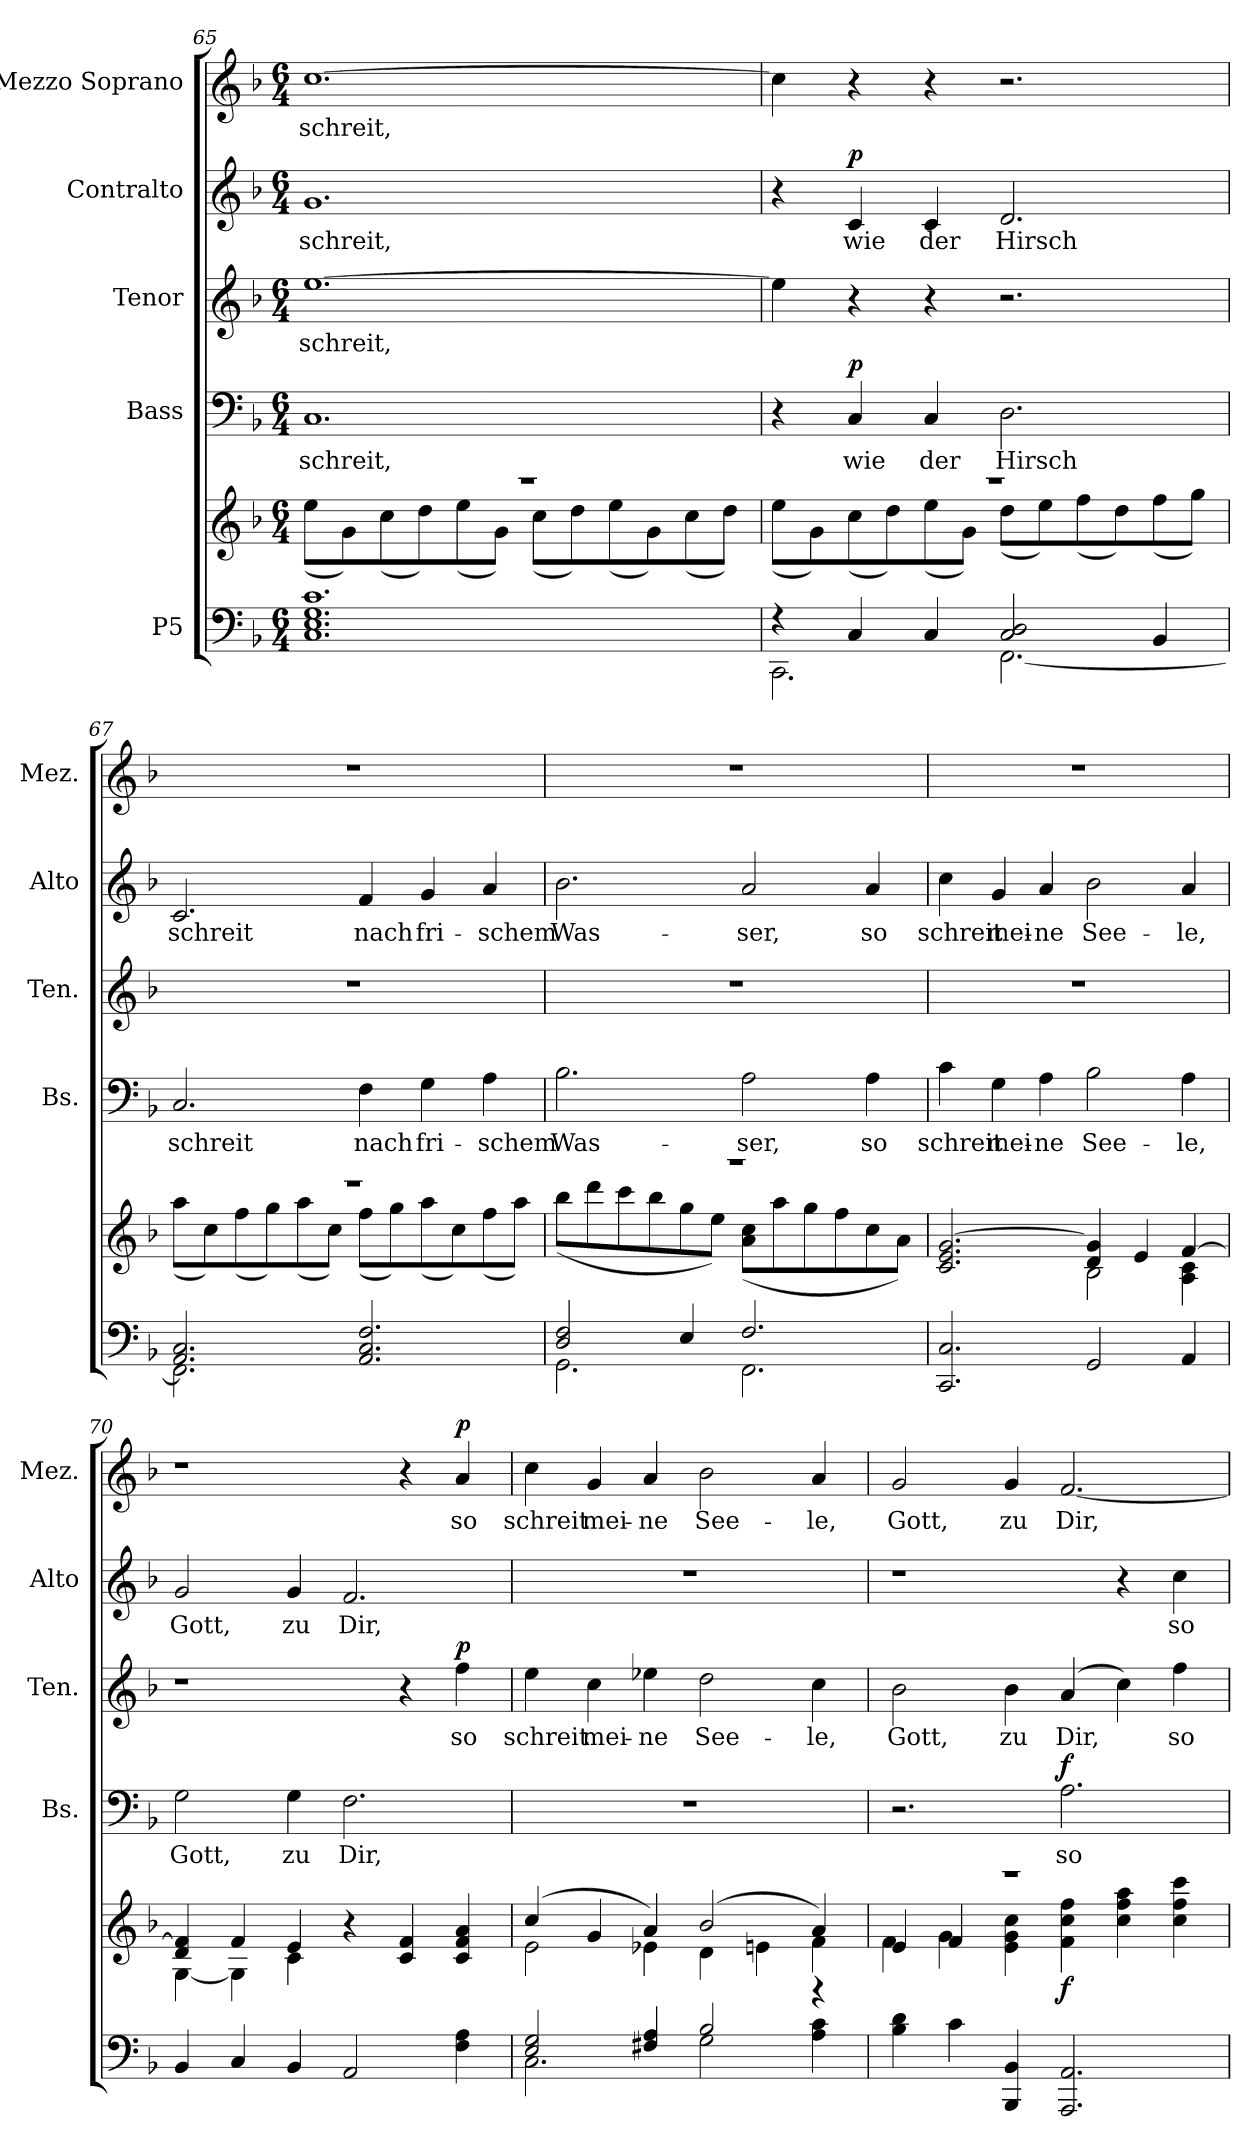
**kern	**kern	**dynam	**kern	**text	**dynam	**kern	**text	**dynam	**kern	**text	**dynam	**kern	**text	**dynam
*part5	*part5	*part5	*part4	*part4	*part4	*part3	*part3	*part3	*part2	*part2	*part2	*part1	*part1	*part1
*staff6	*staff5	*staff5/6	*staff4	*staff4	*staff4	*staff3	*staff3	*staff3	*staff2	*staff2	*staff2	*staff1	*staff1	*staff1
*I"P5	*	*	*I"Bass	*	*	*I"Tenor	*	*	*I"Contralto	*	*	*I"Mezzo Soprano	*	*
*	*	*	*I'Bs.	*	*	*I'Ten.	*	*	*I'Alto	*	*	*I'Mez.	*	*
*clefF4	*clefG2	*	*clefF4	*	*	*clefG2	*	*	*clefG2	*	*	*clefG2	*	*
*	*	*	*	*	*	*ITrd7c12	*	*	*	*	*	*	*	*
*k[b-]	*k[b-]	*	*k[b-]	*	*	*k[b-]	*	*	*k[b-]	*	*	*k[b-]	*	*
*F:	*F:	*	*F:	*	*	*F:	*	*	*F:	*	*	*F:	*	*
*M6/4	*M6/4	*	*M6/4	*	*	*M6/4	*	*	*M6/4	*	*	*M6/4	*	*
=65	=65	=65	=65	=65	=65	=65	=65	=65	=65	=65	=65	=65	=65	=65
*	*^	*	*	*	*	*	*	*	*	*	*	*	*	*
1.C 1.E 1.G 1.c	1.r	(>8ee\L	.	1.C	schreit,	.	[1.e	schreit,	.	1.g	schreit,	.	[1.cc	schreit,	.
.	.	8g\)	.	.	.	.	.	.	.	.	.	.	.	.	.
.	.	(>8cc\	.	.	.	.	.	.	.	.	.	.	.	.	.
.	.	8dd\)	.	.	.	.	.	.	.	.	.	.	.	.	.
.	.	(>8ee\	.	.	.	.	.	.	.	.	.	.	.	.	.
.	.	8g\J)	.	.	.	.	.	.	.	.	.	.	.	.	.
.	.	(>8cc\L	.	.	.	.	.	.	.	.	.	.	.	.	.
.	.	8dd\)	.	.	.	.	.	.	.	.	.	.	.	.	.
.	.	(>8ee\	.	.	.	.	.	.	.	.	.	.	.	.	.
.	.	8g\)	.	.	.	.	.	.	.	.	.	.	.	.	.
.	.	(>8cc\	.	.	.	.	.	.	.	.	.	.	.	.	.
.	.	8dd\J)	.	.	.	.	.	.	.	.	.	.	.	.	.
!!LO:PB:g=z
=66	=66	=66	=66	=66	=66	=66	=66	=66	=66	=66	=66	=66	=66	=66	=66
*^	*	*	*	*	*	*	*	*	*	*	*	*	*	*	*
4r	2.CC\	1.r	(>8ee\L	.	4r	.	.	4e\]	.	.	4r	.	.	4cc\]	.	.
.	.	.	8g\)	.	.	.	.	.	.	.	.	.	.	.	.	.
!	!	!	!	!	!	!	!LO:DY:a	!	!	!	!	!	!LO:DY:a	!	!	!
4C/	.	.	(>8cc\	.	4C/	wie	p	4r	.	.	4c/	wie	p	4r	.	.
.	.	.	8dd\)	.	.	.	.	.	.	.	.	.	.	.	.	.
4C/	.	.	(>8ee\	.	4C/	der	.	4r	.	.	4c/	der	.	4r	.	.
.	.	.	8g\J)	.	.	.	.	.	.	.	.	.	.	.	.	.
2C/ 2D/	[2.FF\	.	(>8dd\L	.	2.D\	Hirsch	.	2.r	.	.	2.d/	Hirsch	.	2.r	.	.
.	.	.	8ee\)	.	.	.	.	.	.	.	.	.	.	.	.	.
.	.	.	(>8ff\	.	.	.	.	.	.	.	.	.	.	.	.	.
.	.	.	8dd\)	.	.	.	.	.	.	.	.	.	.	.	.	.
4BB-/	.	.	(>8ff\	.	.	.	.	.	.	.	.	.	.	.	.	.
.	.	.	8gg\J)	.	.	.	.	.	.	.	.	.	.	.	.	.
=67	=67	=67	=67	=67	=67	=67	=67	=67	=67	=67	=67	=67	=67	=67	=67	=67
2.AA/ 2.C/	2.FF\]	1.r	(>8aa\L	.	2.C/	schreit	.	1.r	.	.	2.c/	schreit	.	1.r	.	.
.	.	.	8cc\)	.	.	.	.	.	.	.	.	.	.	.	.	.
.	.	.	(>8ff\	.	.	.	.	.	.	.	.	.	.	.	.	.
.	.	.	8gg\)	.	.	.	.	.	.	.	.	.	.	.	.	.
.	.	.	(>8aa\	.	.	.	.	.	.	.	.	.	.	.	.	.
.	.	.	8cc\J)	.	.	.	.	.	.	.	.	.	.	.	.	.
2.AA/ 2.C/ 2.F/	2.ryy	.	(>8ff\L	.	4F\	nach	.	.	.	.	4f/	nach	.	.	.	.
.	.	.	8gg\)	.	.	.	.	.	.	.	.	.	.	.	.	.
.	.	.	(>8aa\	.	4G\	fri-	.	.	.	.	4g/	fri-	.	.	.	.
.	.	.	8cc\)	.	.	.	.	.	.	.	.	.	.	.	.	.
.	.	.	(>8ff\	.	4A\	-schem	.	.	.	.	4a/	-schem	.	.	.	.
.	.	.	8aa\J)	.	.	.	.	.	.	.	.	.	.	.	.	.
=68	=68	=68	=68	=68	=68	=68	=68	=68	=68	=68	=68	=68	=68	=68	=68	=68
2D/ 2F/	2.GG\	1.r	(>8bb-\L	.	2.B-\	Was-	.	1.r	.	.	2.b-\	Was-	.	1.r	.	.
.	.	.	8ddd\	.	.	.	.	.	.	.	.	.	.	.	.	.
.	.	.	8ccc\	.	.	.	.	.	.	.	.	.	.	.	.	.
.	.	.	8bb-\	.	.	.	.	.	.	.	.	.	.	.	.	.
4E/	.	.	8gg\	.	.	.	.	.	.	.	.	.	.	.	.	.
.	.	.	8ee\J)	.	.	.	.	.	.	.	.	.	.	.	.	.
2.F/	2.FF\	.	(>8a\ 8cc\L	.	2A\	-ser,	.	.	.	.	2a/	-ser,	.	.	.	.
.	.	.	8aa\	.	.	.	.	.	.	.	.	.	.	.	.	.
.	.	.	8gg\	.	.	.	.	.	.	.	.	.	.	.	.	.
.	.	.	8ff\	.	.	.	.	.	.	.	.	.	.	.	.	.
.	.	.	8cc\	.	4A\	so	.	.	.	.	4a/	so	.	.	.	.
.	.	.	8a\J)	.	.	.	.	.	.	.	.	.	.	.	.	.
*v	*v	*	*	*	*	*	*	*	*	*	*	*	*	*	*	*
!!LO:LB:g=z
=69	=69	=69	=69	=69	=69	=69	=69	=69	=69	=69	=69	=69	=69	=69	=69
2.CC/ 2.C/	2.c/ 2.e/ [2.g/	2.ryy	.	4c\	schreit	.	1.r	.	.	4cc\	schreit	.	1.r	.	.
.	.	.	.	4G\	mei-	.	.	.	.	4g/	mei-	.	.	.	.
.	.	.	.	4A\	-ne	.	.	.	.	4a/	-ne	.	.	.	.
2GG/	4d/ 4g/]	2B-\	.	2B-\	See-	.	.	.	.	2b-\	See-	.	.	.	.
.	4e/	.	.	.	.	.	.	.	.	.	.	.	.	.	.
4AA/	[4f/	4A\ 4c\	.	4A\	-le,	.	.	.	.	4a/	-le,	.	.	.	.
=70	=70	=70	=70	=70	=70	=70	=70	=70	=70	=70	=70	=70	=70	=70	=70
4BB-/	4d/ 4f/]	[4G\	.	2G\	Gott,	.	1r	.	.	2g/	Gott,	.	1r	.	.
4C/	4f/	4G\]	.	.	.	.	.	.	.	.	.	.	.	.	.
4BB-/	4e/	4c\	.	4G\	zu	.	.	.	.	4g/	zu	.	.	.	.
2AA/	4r	2.ryy	.	2.F\	Dir,	.	.	.	.	2.f/	Dir,	.	.	.	.
.	4c/ 4f/	.	.	.	.	.	4r	.	.	.	.	.	4r	.	.
!	!	!	!	!	!	!	!	!	!LO:DY:a	!	!	!	!	!	!LO:DY:a
4F\ 4A\	4c/ 4f/ 4a/	.	.	.	.	.	4f\	so	p	.	.	.	4a/	so	p
=71	=71	=71	=71	=71	=71	=71	=71	=71	=71	=71	=71	=71	=71	=71	=71
*^	*	*	*	*	*	*	*	*	*	*	*	*	*	*	*
2E/ 2G/	2.C\	(>4cc/	2e\	.	1.r	.	.	4e\	schreit	.	1.r	.	.	4cc\	schreit	.
.	.	4g/	.	.	.	.	.	4c\	mei-	.	.	.	.	4g/	mei-	.
4F#X/ 4A/	.	4a/)	4e-X\	.	.	.	.	4e-X\	-ne	.	.	.	.	4a/	-ne	.
2B-/	2G\	(>2b-/	4d\	.	.	.	.	2d\	See-	.	.	.	.	2b-\	See-	.
.	.	.	4en\	.	.	.	.	.	.	.	.	.	.	.	.	.
4r	4A\ 4c\	4a/)	4f\	.	.	.	.	4c\	-le,	.	.	.	.	4a/	-le,	.
*v	*v	*	*	*	*	*	*	*	*	*	*	*	*	*	*	*
!!LO:PB:g=z
=72	=72	=72	=72	=72	=72	=72	=72	=72	=72	=72	=72	=72	=72	=72	=72
4B-\ 4d\	4e/	4f\	.	2.r	.	.	2B-\	Gott,	.	1r	.	.	2g/	Gott,	.
4c\	4f/	4g\	.	.	.	.	.	.	.	.	.	.	.	.	.
4BBB-/ 4BB-/	1r	4e\ 4g\ 4cc\	.	.	.	.	4B-\	zu	.	.	.	.	4g/	zu	.
!	!	!	!LO:DY:b	!	!	!LO:DY:a	!	!	!	!	!	!	!	!	!
2.AAA/ 2.AA/	.	4f\ 4cc\ 4ff\	f	2.A\	so	f	(4A/	Dir,	.	.	.	.	[2.f/	Dir,	.
.	.	4cc\ 4ff\ 4aa\	.	.	.	.	4c\)	.	.	4r	.	.	.	.	.
.	.	4cc\ 4ff\ 4ccc\	.	.	.	.	4f\	so	.	4cc\	so	.	.	.	.
*	*v	*v	*	*	*	*	*	*	*	*	*	*	*	*	*
=	=	=	=	=	=	=	=	=	=	=	=	=	=	=
*-	*-	*-	*-	*-	*-	*-	*-	*-	*-	*-	*-	*-	*-	*-
